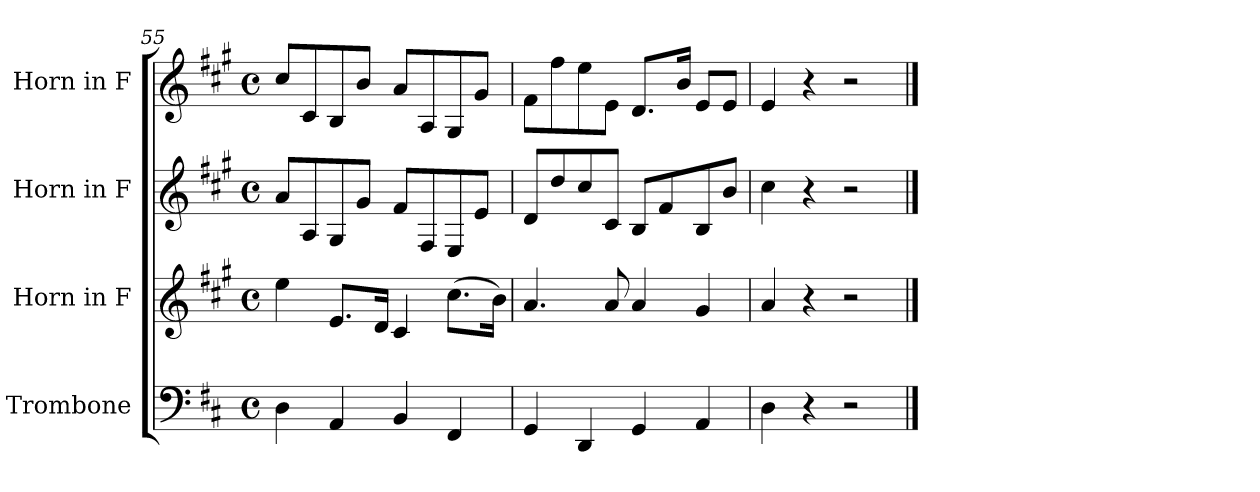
**kern	**kern	**kern	**kern
*part4	*part3	*part2	*part1
*staff4	*staff3	*staff2	*staff1
*I"Trombone	*I"Horn in F	*I"Horn in F	*I"Horn in F
*I'Tbn.	*	*	*
!!LO:PB:g=z
*clefF4	*clefG2	*clefG2	*clefG2
*	*ITrd4c7	*ITrd4c7	*ITrd4c7
*k[f#c#]	*k[f#c#]	*k[f#c#]	*k[f#c#]
*M4/4	*M4/4	*M4/4	*M4/4
*met(c)	*met(c)	*met(c)	*met(c)
=55	=55	=55	=55
4D\	4a\	8d/L	8f#/L
.	.	8D/	8F#/
4AA/	8.A/L	8C#/	8E/
.	.	8c#/J	8e/J
.	16G/Jk	.	.
4BB/	4F#/	8B/L	8d/L
.	.	8BB/	8D/
4FF#/	(8.f#\L	8AA/	8C#/
.	.	8A/J	8c#/J
.	16e\Jk)	.	.
=56	=56	=56	=56
4GG/	4.d/	8G/L	8B\L
.	.	8g/	8b\
4DD/	.	8f#/	8a\
.	8d/	8F#/J	8A\J
4GG/	4d/	8E/L	8.G/L
.	.	8B/	.
.	.	.	16e/Jk
4AA/	4c#/	8E/	8A/L
.	.	8e/J	8A/J
=57	=57	=57	=57
4D\	4d/	4f#\	4A/
4r	4r	4r	4r
2r	2r	2r	2r
==	==	==	==
*-	*-	*-	*-
